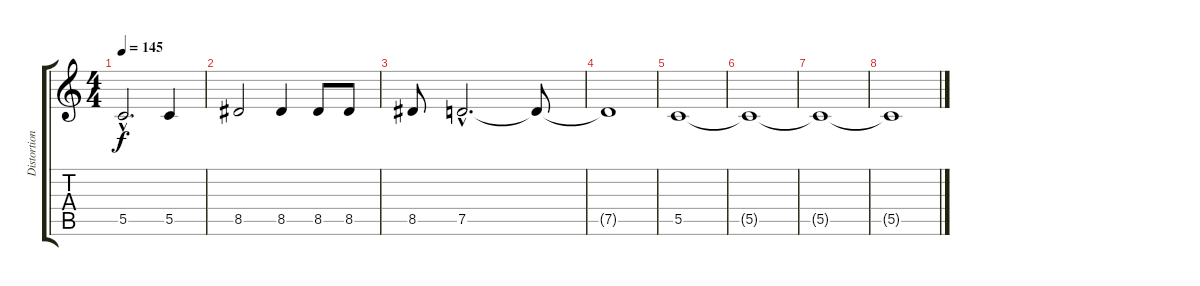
\track ("Distortion II" "Distortion") {instrument distortionguitar}
\staff {score tabs}
\tuning (D4 A3 F3 C3 G2 C2) {hide}
\ts (4 4)
\tempo 145
\clef g2
\ks c
5.5{hac}.2{d dy f} 5.5.4 |
8.5.2 8.5.4 8.5.8 8.5.8 |
8.5.8 7.5{hac}.2{d} 7.5{t}.8 |
7.5{t}.1 |
5.5.1 |
5.5{t}.1 |
5.5{t}.1{volume 0} |
5.5{t}.1
